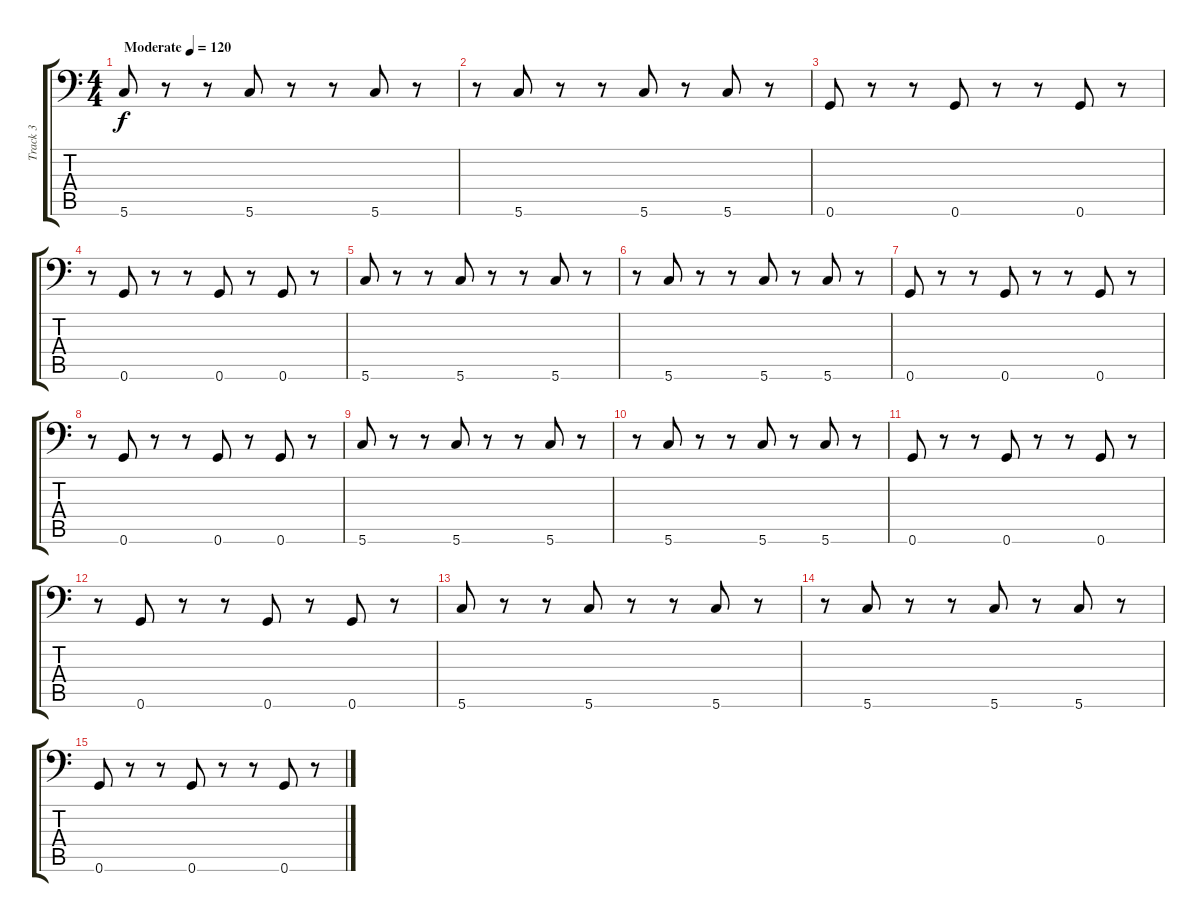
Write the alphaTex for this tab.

\track ("Track 3" "Track 3") {instrument electricbassfinger}
\staff {score tabs}
\tuning (G3 D3 Bb2 F2 C2 G1) {hide}
\ts (4 4)
\tempo (120 "Moderate")
\clef f4
\ks c
5.6.8{dy f instrument electricbassfinger} r.8 r.8 5.6.8 r.8 r.8 5.6.8 r.8 |
r.8 5.6.8 r.8 r.8 5.6.8 r.8 5.6.8 r.8 |
0.6.8 r.8 r.8 0.6.8 r.8 r.8 0.6.8 r.8 |
r.8 0.6.8 r.8 r.8 0.6.8 r.8 0.6.8 r.8 |
5.6.8 r.8 r.8 5.6.8 r.8 r.8 5.6.8 r.8 |
r.8 5.6.8 r.8 r.8 5.6.8 r.8 5.6.8 r.8 |
0.6.8 r.8 r.8 0.6.8 r.8 r.8 0.6.8 r.8 |
r.8 0.6.8 r.8 r.8 0.6.8 r.8 0.6.8 r.8 |
5.6.8 r.8 r.8 5.6.8 r.8 r.8 5.6.8 r.8 |
r.8 5.6.8 r.8 r.8 5.6.8 r.8 5.6.8 r.8 |
0.6.8 r.8 r.8 0.6.8 r.8 r.8 0.6.8 r.8 |
r.8 0.6.8 r.8 r.8 0.6.8 r.8 0.6.8 r.8 |
5.6.8 r.8 r.8 5.6.8 r.8 r.8 5.6.8 r.8 |
r.8 5.6.8 r.8 r.8 5.6.8 r.8 5.6.8 r.8 |
0.6.8 r.8 r.8 0.6.8 r.8 r.8 0.6.8 r.8
